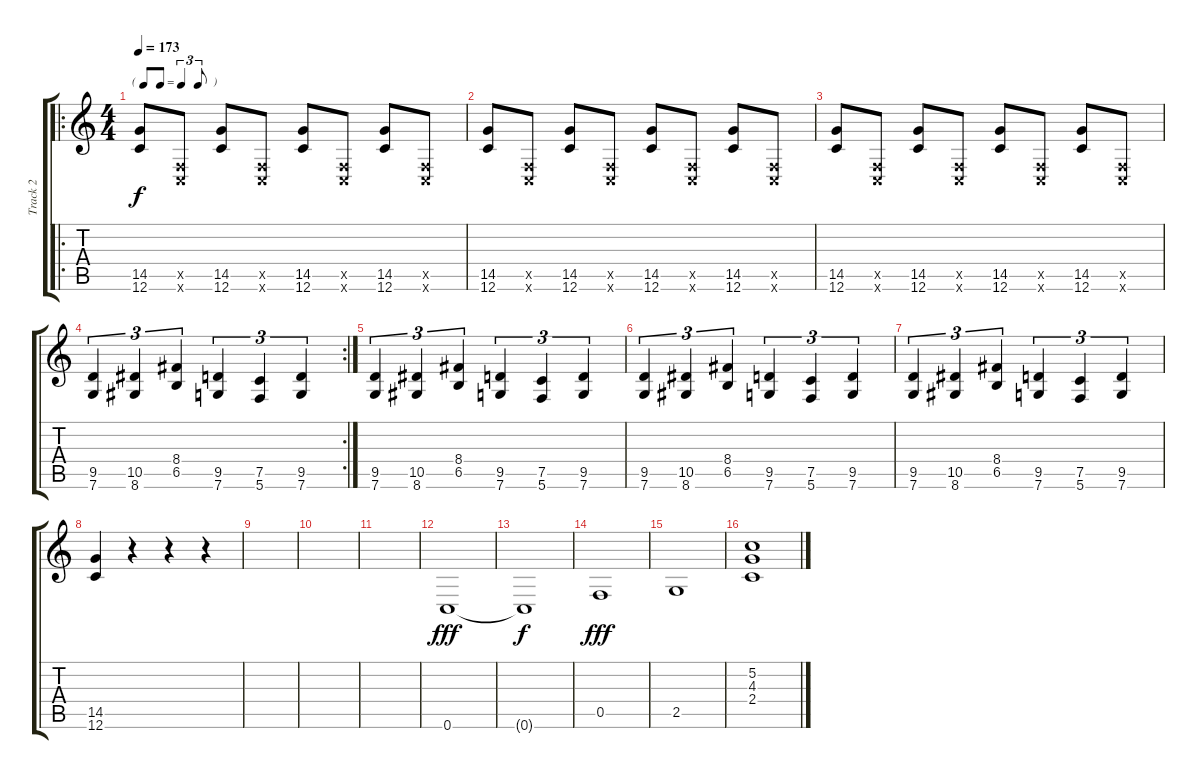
\track ("Track 2" "Track 2") {instrument distortionguitar}
\staff {score tabs}
\tuning (C4 G3 Eb3 Bb2 F2 C2) {hide}
\ro
\ts (4 4)
\tf triplet8th
\tempo 173
\clef g2
\ks c
(14.5 12.6).8{dy f instrument distortionguitar} (0.5{x} 0.6{x}).8 (14.5 12.6).8 (0.5{x} 0.6{x}).8 (14.5 12.6).8 (0.5{x} 0.6{x}).8 (14.5 12.6).8 (0.5{x} 0.6{x}).8 |
(14.5 12.6).8 (0.5{x} 0.6{x}).8 (14.5 12.6).8 (0.5{x} 0.6{x}).8 (14.5 12.6).8 (0.5{x} 0.6{x}).8 (14.5 12.6).8 (0.5{x} 0.6{x}).8 |
(14.5 12.6).8 (0.5{x} 0.6{x}).8 (14.5 12.6).8 (0.5{x} 0.6{x}).8 (14.5 12.6).8 (0.5{x} 0.6{x}).8 (14.5 12.6).8 (0.5{x} 0.6{x}).8 |
\rc 2
(9.5 7.6).4{tu (3 2)} (10.5 8.6).4{tu (3 2)} (8.4 6.5).4{tu (3 2)} (9.5 7.6).4{tu (3 2)} (7.5 5.6).4{tu (3 2)} (9.5 7.6).4{tu (3 2)} |
(9.5 7.6).4{tu (3 2)} (10.5 8.6).4{tu (3 2)} (8.4 6.5).4{tu (3 2)} (9.5 7.6).4{tu (3 2)} (7.5 5.6).4{tu (3 2)} (9.5 7.6).4{tu (3 2)} |
(9.5 7.6).4{tu (3 2)} (10.5 8.6).4{tu (3 2)} (8.4 6.5).4{tu (3 2)} (9.5 7.6).4{tu (3 2)} (7.5 5.6).4{tu (3 2)} (9.5 7.6).4{tu (3 2)} |
(9.5 7.6).4{tu (3 2)} (10.5 8.6).4{tu (3 2)} (8.4 6.5).4{tu (3 2)} (9.5 7.6).4{tu (3 2)} (7.5 5.6).4{tu (3 2)} (9.5 7.6).4{tu (3 2)} |
(14.5 12.6).4 r.4 r.4 r.4 |
|
|
|
0.6.1{dy fff instrument brasssection} |
0.6{t}.1{dy f} |
0.5.1{dy fff} |
2.5.1 |
(5.2 4.3 2.4).1
